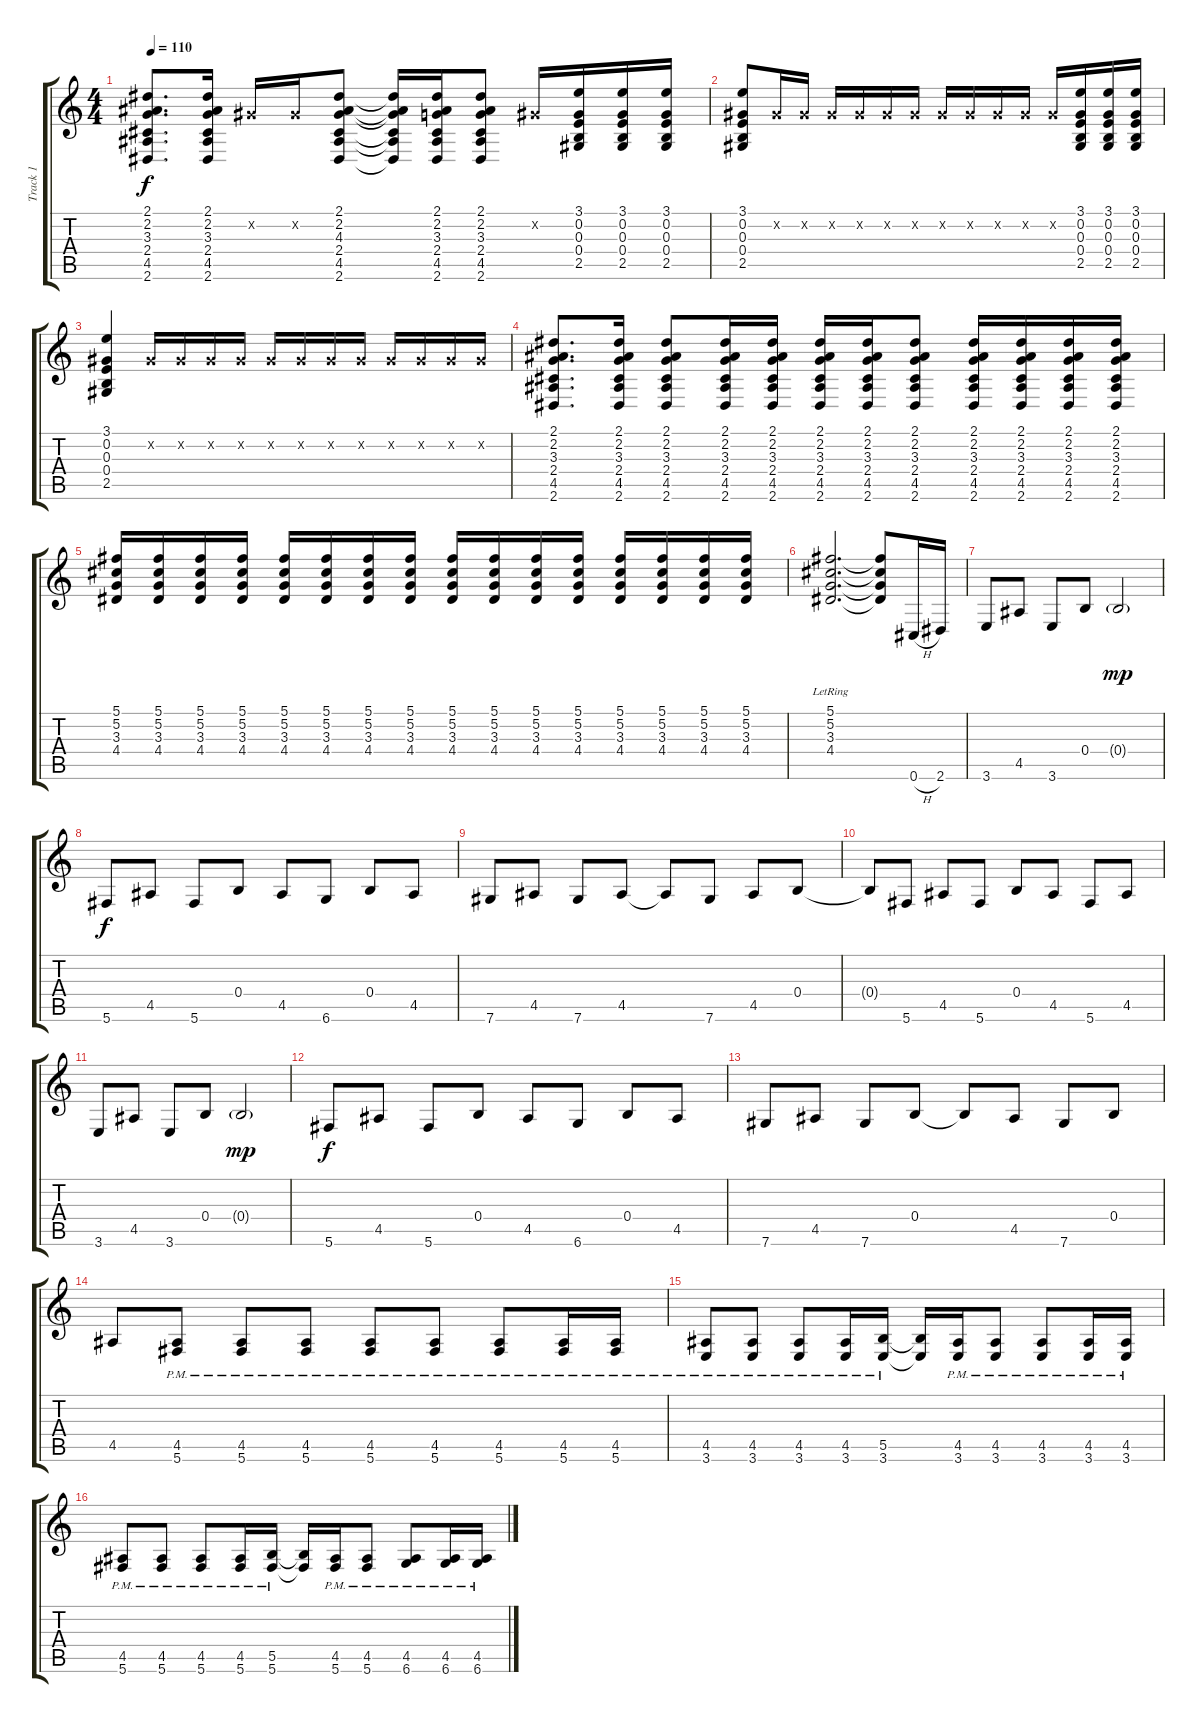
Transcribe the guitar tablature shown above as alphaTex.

\track ("Track 1" "Track 1") {instrument acousticguitarsteel}
\staff {score tabs}
\tuning (Db4 Ab3 E3 B2 Gb2 Db2) {hide}
\ts (4 4)
\tempo 110
\clef g2
\ks c
(2.1 2.2 3.3 2.4 4.5 2.6).8{d dy f} (2.1 2.2 3.3 2.4 4.5 2.6).16 0.2{x}.16 0.2{x}.16 (2.1 2.2 4.3 2.4 4.5 2.6).8 (2.1{t} 2.2{t} 4.3{t} 2.4{t} 4.5{t} 2.6{t}).16 (2.1 2.2 3.3 2.4 4.5 2.6).16 (2.1 2.2 3.3 2.4 4.5 2.6).8 0.2{x}.16 (3.1 0.2 0.3 0.4 2.5).16 (3.1 0.2 0.3 0.4 2.5).16 (3.1 0.2 0.3 0.4 2.5).16 |
(3.1 0.2 0.3 0.4 2.5).8 0.2{x}.16 0.2{x}.16 0.2{x}.16 0.2{x}.16 0.2{x}.16 0.2{x}.16 0.2{x}.16 0.2{x}.16 0.2{x}.16 0.2{x}.16 0.2{x}.16 (3.1 0.2 0.3 0.4 2.5).16 (3.1 0.2 0.3 0.4 2.5).16 (3.1 0.2 0.3 0.4 2.5).16 |
(3.1 0.2 0.3 0.4 2.5).4 0.2{x}.16 0.2{x}.16 0.2{x}.16 0.2{x}.16 0.2{x}.16 0.2{x}.16 0.2{x}.16 0.2{x}.16 0.2{x}.16 0.2{x}.16 0.2{x}.16 0.2{x}.16 |
(2.1 2.2 3.3 2.4 4.5 2.6).8{d} (2.1 2.2 3.3 2.4 4.5 2.6).16 (2.1 2.2 3.3 2.4 4.5 2.6).8 (2.1 2.2 3.3 2.4 4.5 2.6).16 (2.1 2.2 3.3 2.4 4.5 2.6).16 (2.1 2.2 3.3 2.4 4.5 2.6).16 (2.1 2.2 3.3 2.4 4.5 2.6).16 (2.1 2.2 3.3 2.4 4.5 2.6).8 (2.1 2.2 3.3 2.4 4.5 2.6).16 (2.1 2.2 3.3 2.4 4.5 2.6).16 (2.1 2.2 3.3 2.4 4.5 2.6).16 (2.1 2.2 3.3 2.4 4.5 2.6).16 |
(5.1 5.2 3.3 4.4).16 (5.1 5.2 3.3 4.4).16 (5.1 5.2 3.3 4.4).16 (5.1 5.2 3.3 4.4).16 (5.1 5.2 3.3 4.4).16 (5.1 5.2 3.3 4.4).16 (5.1 5.2 3.3 4.4).16 (5.1 5.2 3.3 4.4).16 (5.1 5.2 3.3 4.4).16 (5.1 5.2 3.3 4.4).16 (5.1 5.2 3.3 4.4).16 (5.1 5.2 3.3 4.4).16 (5.1 5.2 3.3 4.4).16 (5.1 5.2 3.3 4.4).16 (5.1 5.2 3.3 4.4).16 (5.1 5.2 3.3 4.4).16 |
(5.1{lr} 5.2 3.3 4.4).2{d} (5.1{t} 5.2{t} 3.3{t} 4.4{t}).8 0.6{h}.16 2.6.16 |
3.6.8 4.5.8 3.6.8 0.4.8 0.4{g}.2{dy mp} |
5.6.8{dy f} 4.5.8 5.6.8 0.4.8 4.5.8 6.6.8 0.4.8 4.5.8 |
7.6.8 4.5.8 7.6.8 4.5.8 4.5{t}.8 7.6.8 4.5.8 0.4.8 |
0.4{t}.8 5.6.8 4.5.8 5.6.8 0.4.8 4.5.8 5.6.8 4.5.8 |
3.6.8 4.5.8 3.6.8 0.4.8 0.4{g}.2{dy mp} |
5.6.8{dy f} 4.5.8 5.6.8 0.4.8 4.5.8 6.6.8 0.4.8 4.5.8 |
7.6.8 4.5.8 7.6.8 0.4.8 0.4{t}.8 4.5.8 7.6.8 0.4.8 |
4.5.8 (4.5{pm} 5.6{pm}).8 (4.5{pm} 5.6{pm}).8 (4.5{pm} 5.6{pm}).8 (4.5{pm} 5.6{pm}).8 (4.5{pm} 5.6{pm}).8 (4.5{pm} 5.6{pm}).8 (4.5{pm} 5.6{pm}).16 (4.5{pm} 5.6{pm}).16 |
(4.5{pm} 3.6{pm}).8 (4.5{pm} 3.6{pm}).8 (4.5{pm} 3.6{pm}).8 (4.5{pm} 3.6{pm}).16 (5.5{pm} 3.6{pm}).16 (5.5{t} 3.6{t}).16 (4.5{pm} 3.6{pm}).16 (4.5{pm} 3.6{pm}).8 (4.5{pm} 3.6{pm}).8 (4.5{pm} 3.6{pm}).16 (4.5{pm} 3.6{pm}).16 |
(4.5{pm} 5.6{pm}).8 (4.5{pm} 5.6{pm}).8 (4.5{pm} 5.6{pm}).8 (4.5{pm} 5.6{pm}).16 (5.5{pm} 5.6{pm}).16 (5.5{t} 5.6{t}).16 (4.5{pm} 5.6{pm}).16 (4.5{pm} 5.6{pm}).8 (4.5{pm} 6.6{pm}).8 (4.5{pm} 6.6{pm}).16 (4.5{pm} 6.6{pm}).16
